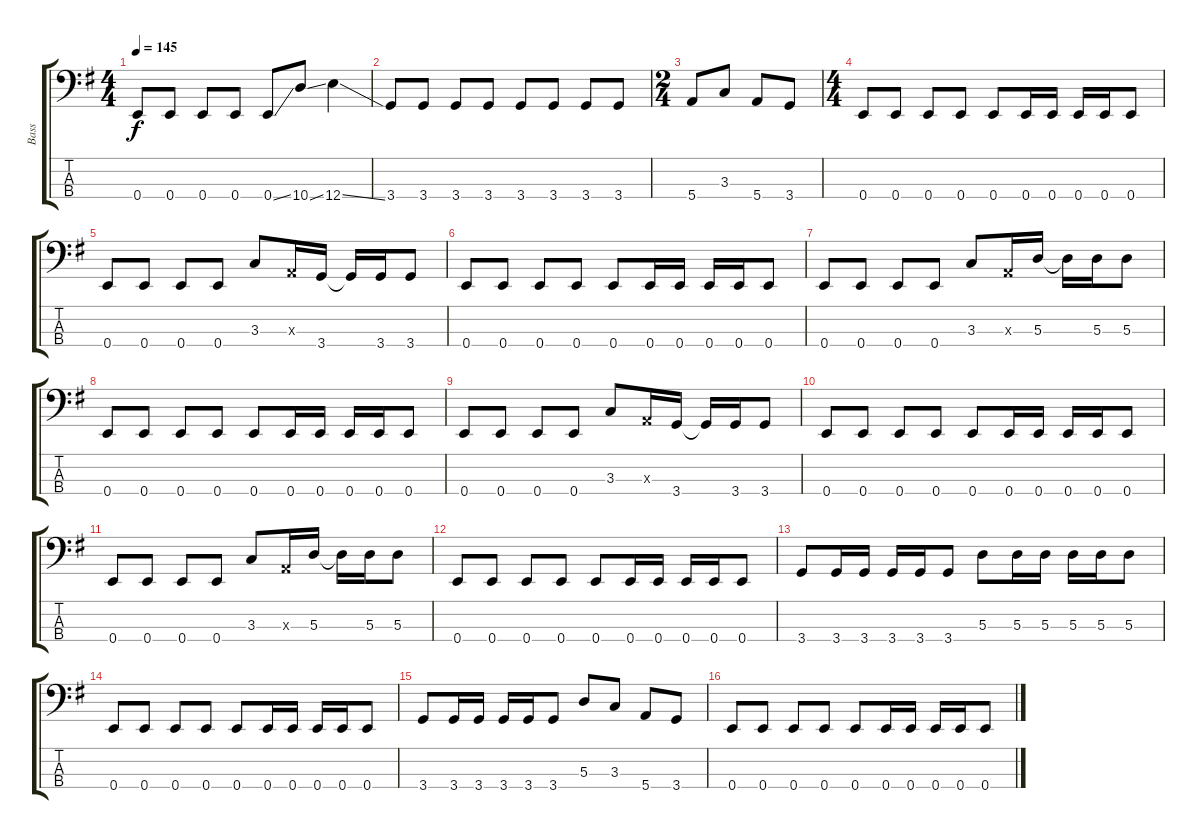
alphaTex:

\track ("Bass" "Bass") {instrument electricbasspick}
\staff {score tabs}
\tuning (G2 D2 A1 E1) {hide}
\ts (4 4)
\tempo 145
\clef f4
\ks eminor
0.4.8{dy f} 0.4.8 0.4.8 0.4.8 0.4{ss}.8 10.4{ss}.8 12.4{ss}.4 |
3.4.8 3.4.8 3.4.8 3.4.8 3.4.8 3.4.8 3.4.8 3.4.8 |
\ts (2 4)
5.4.8 3.3.8 5.4.8 3.4.8 |
\ts (4 4)
0.4.8 0.4.8 0.4.8 0.4.8 0.4.8 0.4.16 0.4.16 0.4.16 0.4.16 0.4.8 |
0.4.8 0.4.8 0.4.8 0.4.8 3.3.8 0.3{x}.16 3.4.16 3.4{t}.16 3.4.16 3.4.8 |
0.4.8 0.4.8 0.4.8 0.4.8 0.4.8 0.4.16 0.4.16 0.4.16 0.4.16 0.4.8 |
0.4.8 0.4.8 0.4.8 0.4.8 3.3.8 0.3{x}.16 5.3.16 5.3{t}.16 5.3.16 5.3.8 |
0.4.8 0.4.8 0.4.8 0.4.8 0.4.8 0.4.16 0.4.16 0.4.16 0.4.16 0.4.8 |
0.4.8 0.4.8 0.4.8 0.4.8 3.3.8 0.3{x}.16 3.4.16 3.4{t}.16 3.4.16 3.4.8 |
0.4.8 0.4.8 0.4.8 0.4.8 0.4.8 0.4.16 0.4.16 0.4.16 0.4.16 0.4.8 |
0.4.8 0.4.8 0.4.8 0.4.8 3.3.8 0.3{x}.16 5.3.16 5.3{t}.16 5.3.16 5.3.8 |
0.4.8 0.4.8 0.4.8 0.4.8 0.4.8 0.4.16 0.4.16 0.4.16 0.4.16 0.4.8 |
3.4.8 3.4.16 3.4.16 3.4.16 3.4.16 3.4.8 5.3.8 5.3.16 5.3.16 5.3.16 5.3.16 5.3.8 |
0.4.8 0.4.8 0.4.8 0.4.8 0.4.8 0.4.16 0.4.16 0.4.16 0.4.16 0.4.8 |
3.4.8 3.4.16 3.4.16 3.4.16 3.4.16 3.4.8 5.3.8 3.3.8 5.4.8 3.4.8 |
0.4.8 0.4.8 0.4.8 0.4.8 0.4.8 0.4.16 0.4.16 0.4.16 0.4.16 0.4.8
